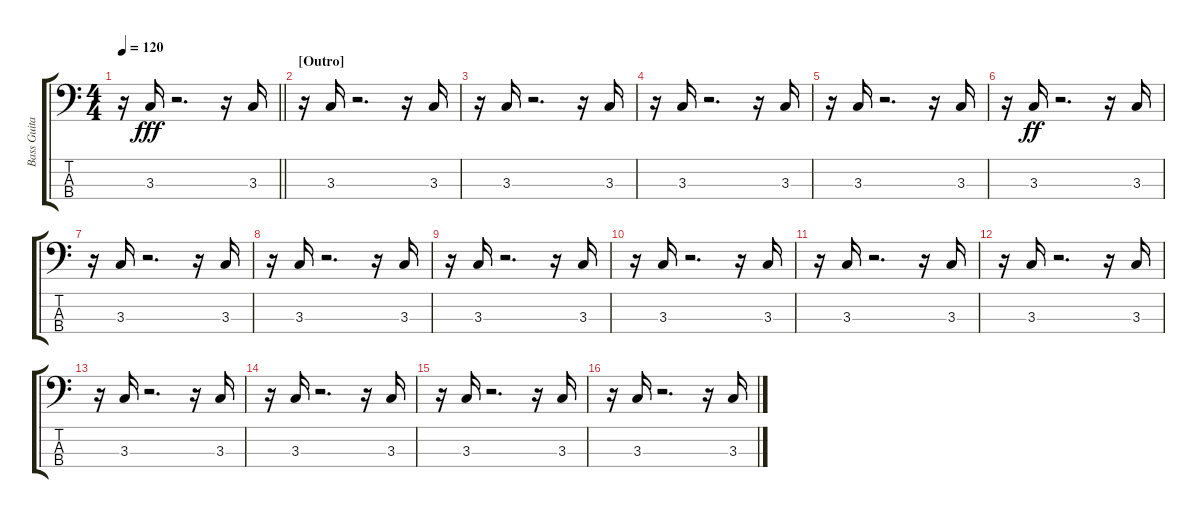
\track ("Bass Guitar" "Bass Guita") {instrument slapbass1}
\staff {score tabs}
\tuning (G2 D2 A1 E1) {hide}
\ts (4 4)
\tempo 120
\clef f4
\barLineRight lightlight
\ks c
r.16{dy fff} 3.3.16 r.2{d} r.16 3.3.16 |
\section ("" "[Outro]")
r.16 3.3.16 r.2{d} r.16 3.3.16 |
r.16 3.3.16 r.2{d} r.16 3.3.16 |
r.16 3.3.16 r.2{d} r.16 3.3.16 |
r.16 3.3.16 r.2{d} r.16 3.3.16 |
r.16 3.3.16{dy ff} r.2{d} r.16 3.3.16 |
r.16 3.3.16 r.2{d} r.16 3.3.16 |
r.16 3.3.16 r.2{d} r.16 3.3.16 |
r.16 3.3.16 r.2{d} r.16 3.3.16 |
r.16 3.3.16 r.2{d} r.16 3.3.16 |
r.16 3.3.16 r.2{d} r.16 3.3.16 |
r.16 3.3.16 r.2{d} r.16 3.3.16 |
r.16 3.3.16 r.2{d} r.16 3.3.16 |
r.16 3.3.16 r.2{d} r.16 3.3.16 |
r.16 3.3.16 r.2{d} r.16 3.3.16 |
r.16 3.3.16 r.2{d} r.16 3.3.16
